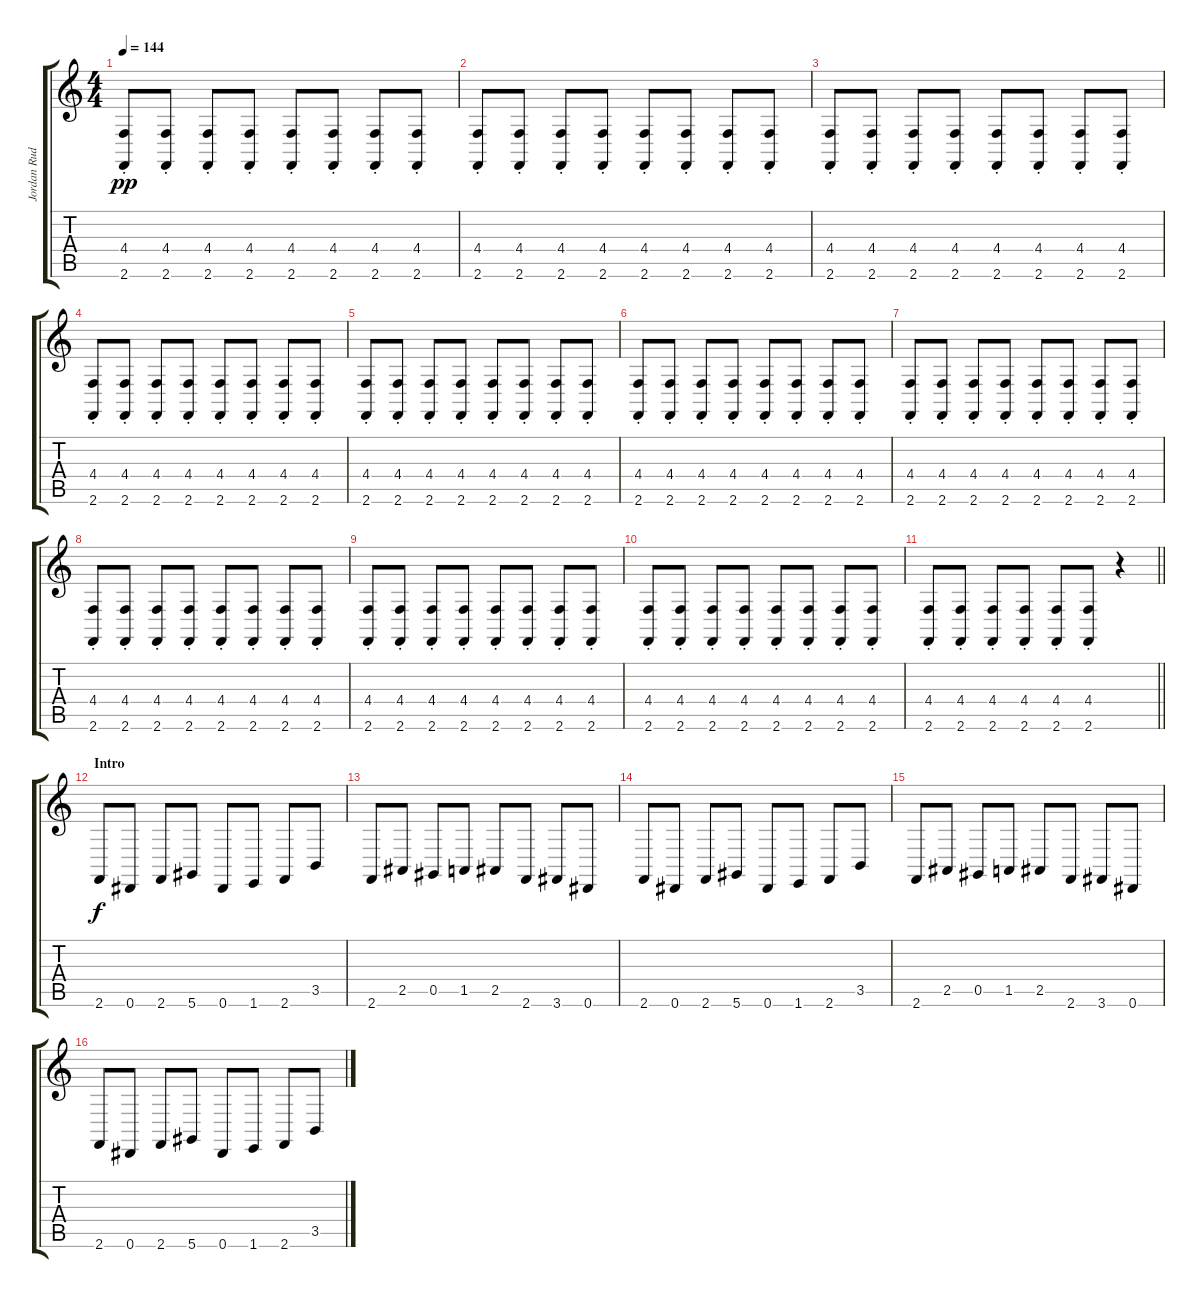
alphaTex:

\track ("Jordan Rudess" "Jordan Rud") {instrument lead2sawtooth}
\staff {score tabs}
\tuning (Eb4 Bb3 Gb3 Db3 Ab2 Eb2) {hide}
\ts (4 4)
\tempo 144
\clef g2
\ks c
(4.4{st} 2.6{st}).8{dy pp} (4.4{st} 2.6{st}).8 (4.4{st} 2.6{st}).8 (4.4{st} 2.6{st}).8 (4.4{st} 2.6{st}).8 (4.4{st} 2.6{st}).8 (4.4{st} 2.6{st}).8 (4.4{st} 2.6{st}).8 |
(4.4{st} 2.6{st}).8 (4.4{st} 2.6{st}).8 (4.4{st} 2.6{st}).8 (4.4{st} 2.6{st}).8 (4.4{st} 2.6{st}).8 (4.4{st} 2.6{st}).8 (4.4{st} 2.6{st}).8 (4.4{st} 2.6{st}).8 |
(4.4{st} 2.6{st}).8 (4.4{st} 2.6{st}).8 (4.4{st} 2.6{st}).8 (4.4{st} 2.6{st}).8 (4.4{st} 2.6{st}).8 (4.4{st} 2.6{st}).8 (4.4{st} 2.6{st}).8 (4.4{st} 2.6{st}).8 |
(4.4{st} 2.6{st}).8 (4.4{st} 2.6{st}).8 (4.4{st} 2.6{st}).8 (4.4{st} 2.6{st}).8 (4.4{st} 2.6{st}).8 (4.4{st} 2.6{st}).8 (4.4{st} 2.6{st}).8 (4.4{st} 2.6{st}).8 |
(4.4{st} 2.6{st}).8 (4.4{st} 2.6{st}).8 (4.4{st} 2.6{st}).8 (4.4{st} 2.6{st}).8 (4.4{st} 2.6{st}).8 (4.4{st} 2.6{st}).8 (4.4{st} 2.6{st}).8 (4.4{st} 2.6{st}).8 |
(4.4{st} 2.6{st}).8 (4.4{st} 2.6{st}).8 (4.4{st} 2.6{st}).8 (4.4{st} 2.6{st}).8 (4.4{st} 2.6{st}).8 (4.4{st} 2.6{st}).8 (4.4{st} 2.6{st}).8 (4.4{st} 2.6{st}).8 |
(4.4{st} 2.6{st}).8 (4.4{st} 2.6{st}).8 (4.4{st} 2.6{st}).8 (4.4{st} 2.6{st}).8 (4.4{st} 2.6{st}).8 (4.4{st} 2.6{st}).8 (4.4{st} 2.6{st}).8 (4.4{st} 2.6{st}).8 |
(4.4{st} 2.6{st}).8 (4.4{st} 2.6{st}).8 (4.4{st} 2.6{st}).8 (4.4{st} 2.6{st}).8 (4.4{st} 2.6{st}).8 (4.4{st} 2.6{st}).8 (4.4{st} 2.6{st}).8 (4.4{st} 2.6{st}).8 |
(4.4{st} 2.6{st}).8 (4.4{st} 2.6{st}).8 (4.4{st} 2.6{st}).8 (4.4{st} 2.6{st}).8 (4.4{st} 2.6{st}).8 (4.4{st} 2.6{st}).8 (4.4{st} 2.6{st}).8 (4.4{st} 2.6{st}).8 |
(4.4{st} 2.6{st}).8 (4.4{st} 2.6{st}).8 (4.4{st} 2.6{st}).8 (4.4{st} 2.6{st}).8 (4.4{st} 2.6{st}).8 (4.4{st} 2.6{st}).8 (4.4{st} 2.6{st}).8 (4.4{st} 2.6{st}).8 |
\barLineRight lightlight
(4.4{st} 2.6{st}).8 (4.4{st} 2.6{st}).8 (4.4{st} 2.6{st}).8 (4.4{st} 2.6{st}).8 (4.4{st} 2.6{st}).8 (4.4{st} 2.6{st}).8 r.4 |
\section ("" "Intro")
2.6.8{dy f volume 10 instrument lead1square} 0.6.8 2.6.8 5.6.8 0.6.8 1.6.8 2.6.8 3.5.8 |
2.6.8 2.5.8 0.5.8 1.5.8 2.5.8 2.6.8 3.6.8 0.6.8 |
2.6.8 0.6.8 2.6.8 5.6.8 0.6.8 1.6.8 2.6.8 3.5.8 |
2.6.8 2.5.8 0.5.8 1.5.8 2.5.8 2.6.8 3.6.8 0.6.8 |
2.6.8 0.6.8 2.6.8 5.6.8 0.6.8 1.6.8 2.6.8 3.5.8
